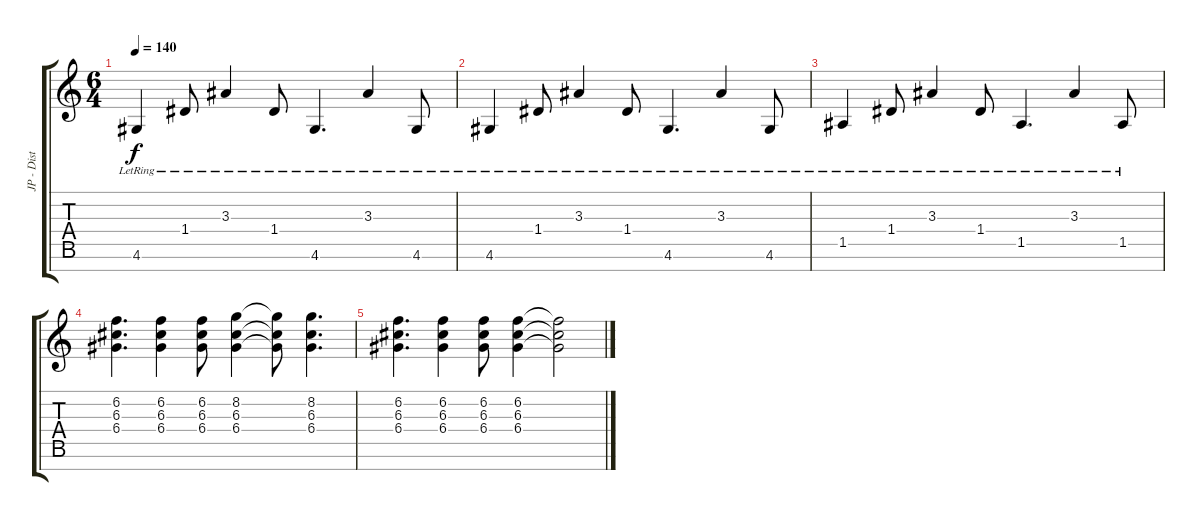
\track ("JP - Dist" "JP - Dist") {instrument distortionguitar}
\staff {score tabs}
\tuning (E4 B3 G3 D3 A2 E2 B1) {hide}
\ts (6 4)
\tempo 140
\clef g2
\ks c
4.6{lr}.4{dy f} 1.4{lr}.8 3.3{lr}.4 1.4{lr}.8 4.6{lr}.4{d} 3.3{lr}.4 4.6{lr}.8 |
4.6{lr}.4 1.4{lr}.8 3.3{lr}.4 1.4{lr}.8 4.6{lr}.4{d} 3.3{lr}.4 4.6{lr}.8 |
1.5{lr}.4 1.4{lr}.8 3.3{lr}.4 1.4{lr}.8 1.5{lr}.4{d} 3.3{lr}.4 1.5{lr}.8 |
(6.2 6.3 6.4).4{d} (6.2 6.3 6.4).4 (6.2 6.3 6.4).8 (8.2 6.3 6.4).4 (8.2{t} 6.3{t} 6.4{t}).8 (8.2 6.3 6.4).4{d} |
(6.2 6.3 6.4).4{d} (6.2 6.3 6.4).4 (6.2 6.3 6.4).8 (6.2 6.3 6.4).4 (6.2{t} 6.3{t} 6.4{t}).2
